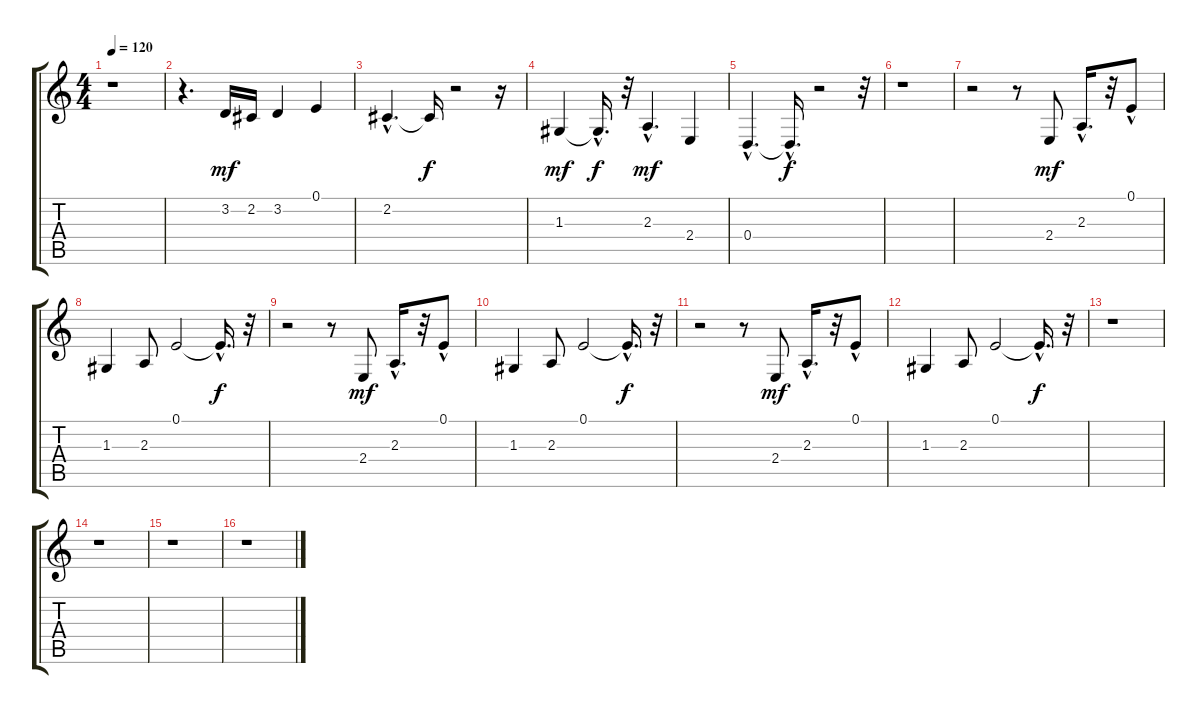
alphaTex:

\track "" {instrument acousticgrandpiano}
\staff {score tabs}
\tuning (E4 B3 G3 D3 A2 E2) {hide}
\ts (4 4)
\tempo 120
\clef g2
\ks c
r.1{dy f} |
r.4{d} 3.2.16{dy mf} 2.2.16 3.2.4 0.1.4 |
2.2{hac}.4{d} 2.2{t}.16{dy f} r.2 r.16 |
1.3.4{dy mf} 1.3{hac t}.16{d dy f} r.32 2.3{hac}.4{d dy mf} 2.4.4 |
0.4{hac}.4{d} 0.4{hac t}.16{d dy f} r.2 r.32 |
r.1 |
r.2 r.8 2.4.8{dy mf} 2.3{hac}.16{d} r.32 0.1{hac}.8 |
1.3.4 2.3.8 0.1.2 0.1{hac t}.16{d dy f} r.32 |
r.2 r.8 2.4.8{dy mf} 2.3{hac}.16{d} r.32 0.1{hac}.8 |
1.3.4 2.3.8 0.1.2 0.1{hac t}.16{d dy f} r.32 |
r.2 r.8 2.4.8{dy mf} 2.3{hac}.16{d} r.32 0.1{hac}.8 |
1.3.4 2.3.8 0.1.2 0.1{hac t}.16{d dy f} r.32 |
r.1 |
r.1 |
r.1 |
r.1
